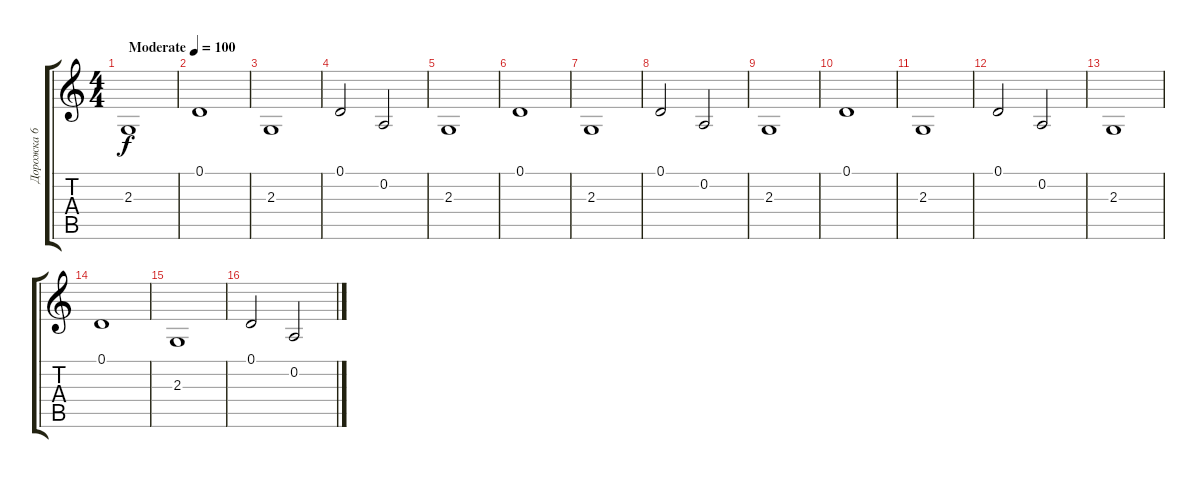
\track ("Дорожка 6" "Дорожка 6") {instrument pad4choir}
\staff {score tabs}
\tuning (D4 A3 F3 C3 G2 D2) {hide}
\ts (4 4)
\tempo (100 "Moderate")
\clef g2
\ks c
2.3.1{dy f instrument pad4choir} |
0.1.1 |
2.3.1 |
0.1.2 0.2.2 |
2.3.1 |
0.1.1 |
2.3.1 |
0.1.2 0.2.2 |
2.3.1 |
0.1.1 |
2.3.1 |
0.1.2 0.2.2 |
2.3.1 |
0.1.1 |
2.3.1 |
0.1.2 0.2.2
